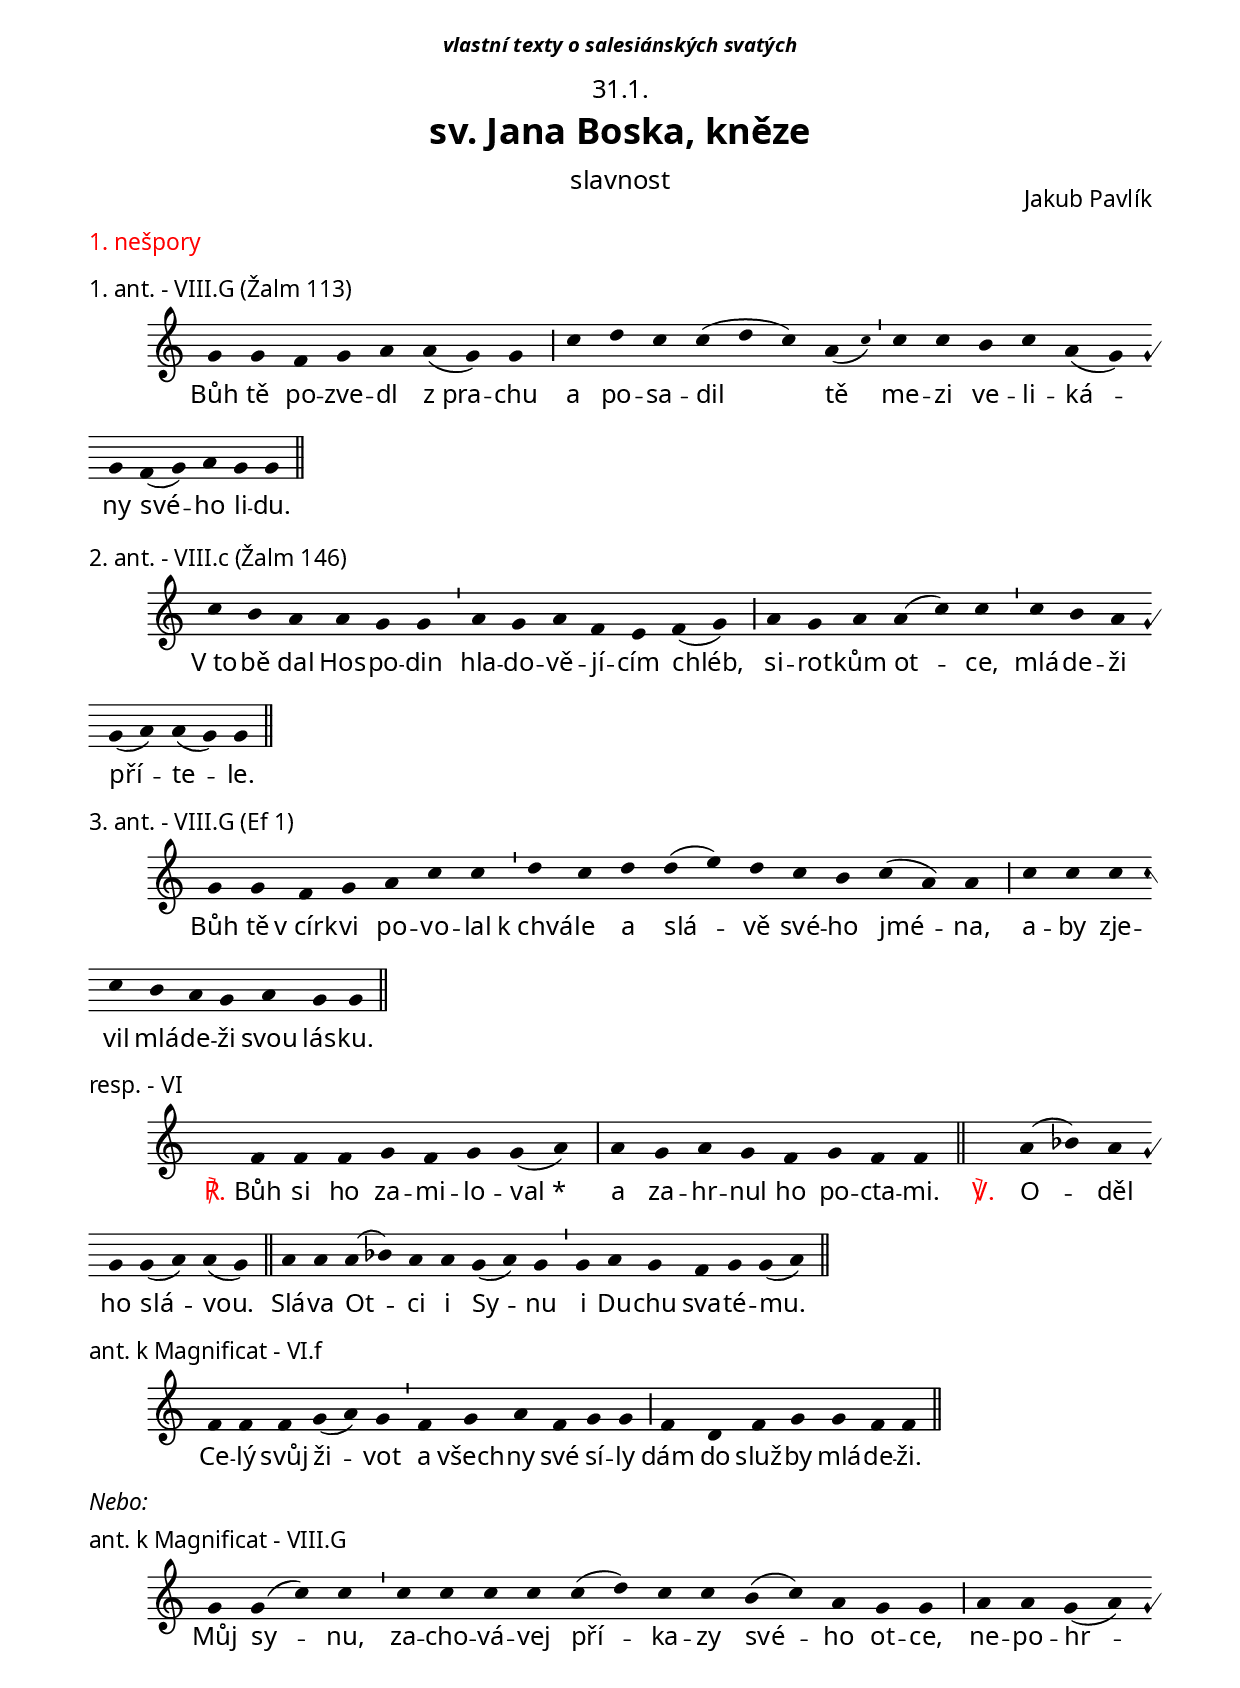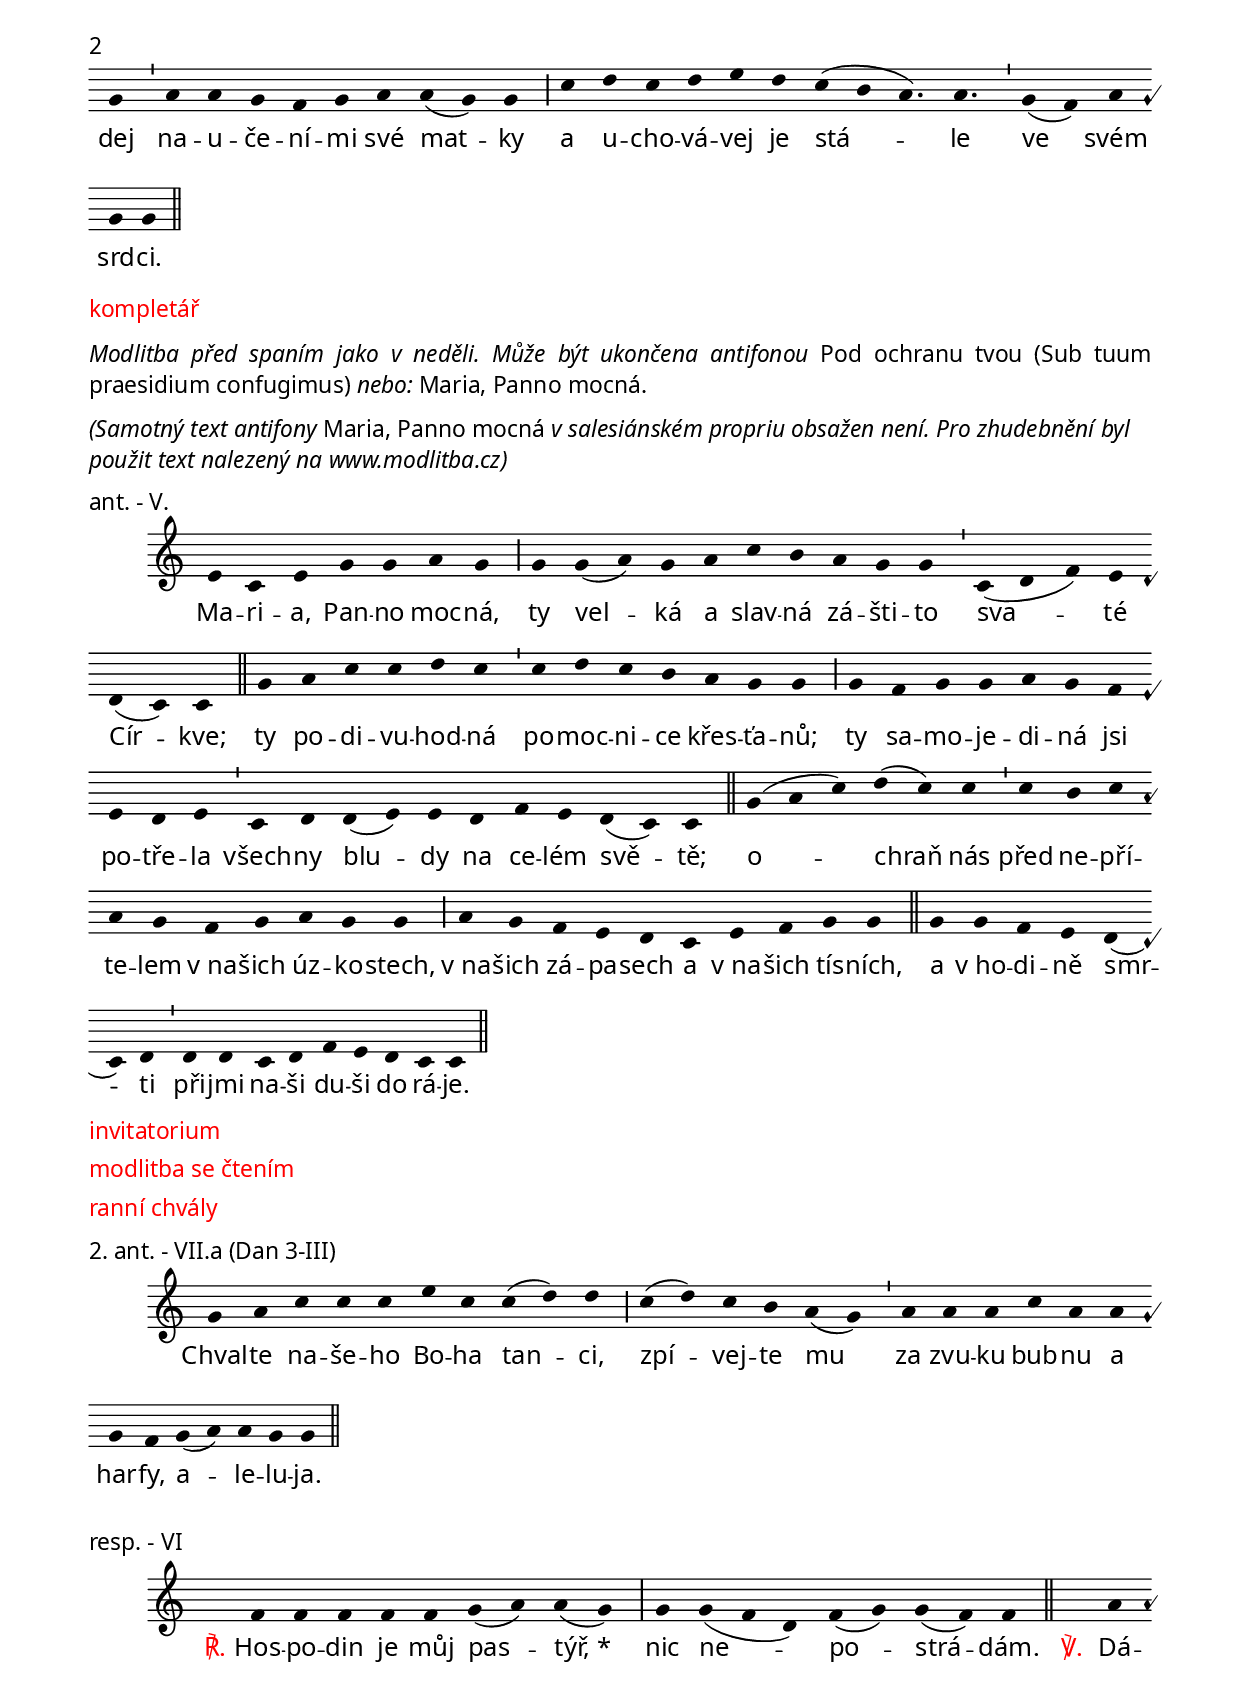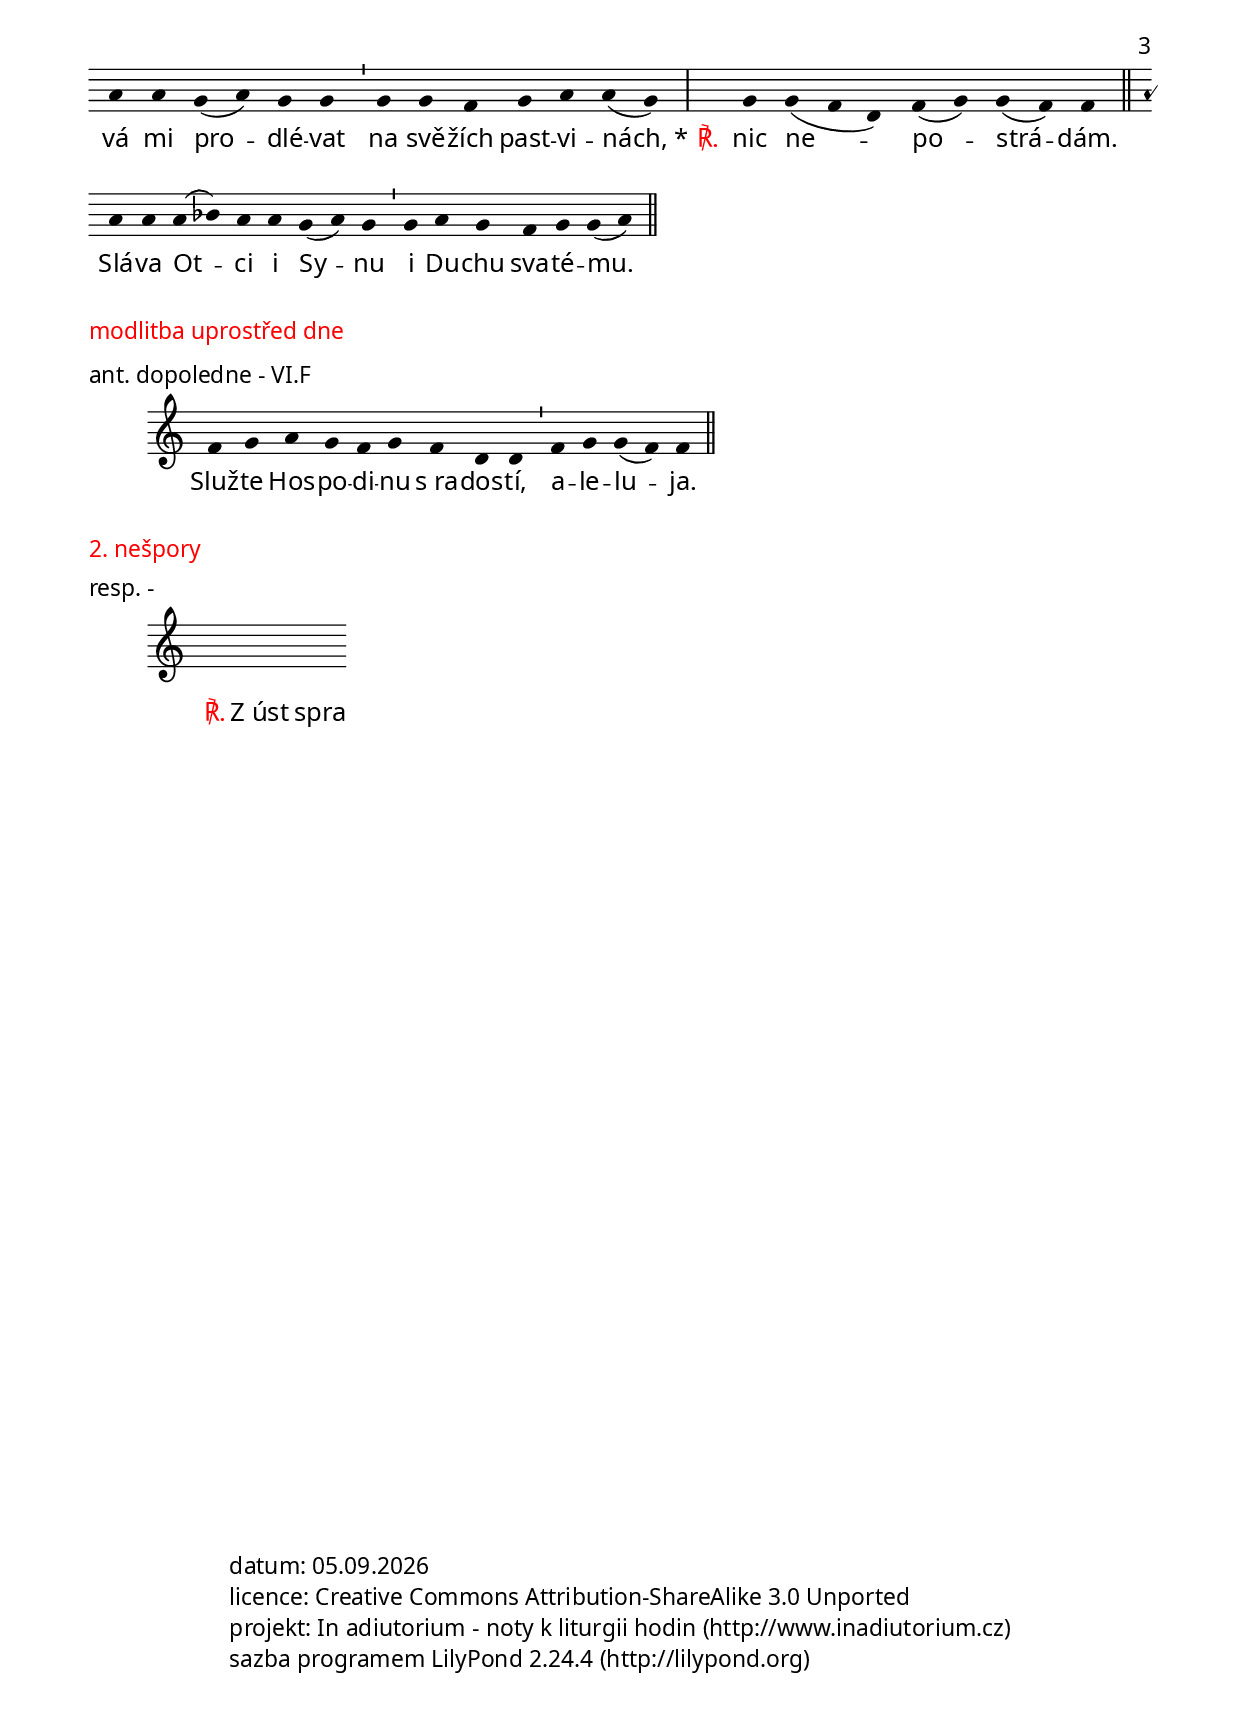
\version "2.19.80"

\include "../../spolecne.ly"
\include "../../spolecne/reholni.ly"
\include "../../dilyresponsorii.ly"

\header {
  title = \markup\titleSvatek
            "sv. Jana Boska, kněze"
            slavnost
            31.1.
           "vlastní texty o salesiánských svatých"
  composer = "Jakub Pavlík"
}

\markup {\nadpisHodinka {"1. nešpory"}}

\score {
  \relative c'' {
    \choralniRezim
    g4 g f g a a( g) g \barMaior
    c d c c( d c) a( \grace { c) } \barMin
    c c b c a( g) g f( g) a g g \barFinalis
  }
  \addlyrics {
    Bůh tě po -- zve -- dl z_pra -- chu
    a po -- sa -- dil tě
    me -- zi ve -- li -- ká -- ny
    své -- ho li -- du.
  }
  \header {
    quid = "1. ant."
    modus = "VIII"
    differentia = "G"
    psalmus = "Žalm 113"
    id = "1ne-a1"
    piece = \markup {\sestavTitulek}
  }
}

\score {
  \relative c'' {
    \choralniRezim
    c4 b a a g g \barMin
    a g a f e f( g) \barMaior
    a g a a( c) c \barMin
    c b a g( a) a( g) g \barFinalis
  }
  \addlyrics {
    V_to -- bě dal Hos -- po -- din
    hla -- do -- vě -- jí -- cím chléb,
    si -- rot -- kům ot -- ce,
    mlá -- de -- ži pří -- te -- le.
  }
  \header {
    quid = "2. ant."
    modus = "VIII"
    differentia = "c"
    psalmus = "Žalm 146"
    id = "1ne-a2"
    piece = \markup {\sestavTitulek}
  }
}

\score {
  \relative c'' {
    \choralniRezim
    g4 g f g a c c \barMin
    d c d d( e) d c b c( a) a \barMaior
    c c c c b a g a g g \barFinalis
  }
  \addlyrics {
    Bůh tě v_círk -- vi po -- vo -- lal
    k_chvá -- le a slá -- vě
    své -- ho jmé -- na,
    a -- by zje -- vil mlá -- de -- ži svou lás -- ku.
  }
  \header {
    quid = "3. ant."
    modus = "VIII"
    differentia = "G"
    psalmus = "Ef 1"
    id = "1ne-a3"
    piece = \markup {\sestavTitulek}
  }
}

\score {
  \relative c' {
    \choralniRezim

    % R
    \neviditelna f
    f4 f f g f g g( a) \barMax
    a g a g f g f f \barFinalis

    % V
    \neviditelna a
    a( bes) a g g( a) a( g) \barFinalis
    % Slava
    \respVIdoxologie \barFinalis
  }
  \addlyrics {
    \Response Bůh si ho za -- mi -- lo -- val_*
    a za -- hr -- nul ho po -- cta -- mi.
    \Verse O -- děl ho slá -- vou.
    \textRespDoxologie
  }
  \header {
    quid = "resp."
    modus = "VI"
    id = "1ne-r"
    piece = \markup {\sestavTitulekResp}
  }
}

\score {
  \relative c' {
    \choralniRezim
    f4 f f g( a) g \barMin
    f g a f g g \barMaior
    f d f g g f f \barFinalis
  }
  \addlyrics {
    Ce -- lý svůj ži -- vot
    a všech -- ny své sí -- ly
    dám do služ -- by mlá -- de -- ži.
  }
  \header {
    quid = "ant. k Magnificat"
    modus = "VI"
    differentia = "f"
    psalmus = ""
    id = "1ne-am"
    piece = \markup {\sestavTitulekBezZalmu}
  }
}

\markup\italic{Nebo:}

\score {
  \relative c'' {
    \choralniRezim
    g4 g( c) c \barMin c c c c c( d) c c b( c) a g g \barMaior
    a a g( a) g \barMin a a g f g a a( g) g \barMaior
    c d c d e d c( b a4.) a \barMin g4( f) a g g \barFinalis
  }
  \addlyrics {
    Můj sy -- nu,
    za -- cho -- vá -- vej pří -- ka -- zy své -- ho ot -- ce,
    ne -- po -- hr -- dej na -- u -- če -- ní -- mi své mat -- ky
    a u -- cho -- vá -- vej je stá -- le ve svém srd -- ci.
  }
  \header {
    quid = "ant. k Magnificat"
    modus = "VIII"
    differentia = "G"
    psalmus = ""
    fial = "commune/commune_reholnikatd.ly#vych-amag?jiny text&-aleluja"
    id = "1ne-am2"
    piece = \markup {\sestavTitulekBezZalmu}
  }
}

\markup {\nadpisHodinka {"kompletář"}}

\markup\justify\italic{
  Modlitba před spaním jako v neděli. Může být ukončena
  antifonou \upright{Pod ochranu tvou} \upright{(Sub tuum praesidium confugimus)}
  nebo: \upright{Maria, Panno mocná.}
}

\markup\wordwrap\italic{
  (Samotný text antifony \upright{Maria, Panno mocná} v salesiánském propriu obsažen není.
  Pro zhudebnění byl použit text nalezený na \concat { \with-url "http://www.modlitba.cz/modlitba-v-zivote/seznam-modliteb/rozdeleni-modliteb-podle-adresata-podle-toho-ke-komu-se-modlitbou-obracime/k-panne-marii/" {www.modlitba.cz} ")" }
}

\score {
  \relative c' {
    \choralniRezim
    e4 c e g g a g \barMaior
    g g( a) g a c b a g g \barMin
    c,( d f) e d( c) c \barFinalis
    g' a c c d c \barMin
    c d c b a g g \barMaior
    g f g g a g f e d e \barMin
    c d d( e) e d f e d( c) c \barFinalis
    g'( a c) d( c) c \barMin
    c b c a g f g a g g \barMaior
    a g f e d c e f g g \barFinalis
    g g f e d( c) d \barMin
    d d c d f e d c c \barFinalis
  }
  \addlyrics {
    Ma -- ri -- a, Pan -- no moc -- ná,
    ty vel -- ká a slav -- ná zá -- šti -- to
    sva -- té Cír -- kve;
    ty po -- di -- vu -- hod -- ná
    po -- moc -- ni -- ce křes -- ťa -- nů;
    ty sa -- mo -- je -- di -- ná jsi po -- tře -- la
    všech -- ny blu -- dy na ce -- lém svě -- tě;
    o -- chraň
    nás před ne -- pří -- te -- lem v_na -- šich úz -- ko -- stech,
    v_na -- šich zá -- pa -- sech a v_na -- šich tís -- ních,
    a v_ho -- di -- ně smr -- ti
    při -- jmi na -- ši du -- ši do rá -- je.
    A -- men. % nechat? vypustit? v antifonach nebyva
  }
  \header {
    % text z http://www.modlitba.cz/modlitba-v-zivote/seznam-modliteb/rozdeleni-modliteb-podle-adresata-podle-toho-ke-komu-se-modlitbou-obracime/k-panne-marii/
    % protože v propriu se na modlitbu pouze odkazuje, ale není otištěna
    quid = "ant."
    modus = "V"
    differentia = ""
    psalmus = ""
    adiutor_genre = "antiphon_standalone"
    id = "pannomocna"
    piece = \markup {\sestavTitulekBezZalmu}
  }
}

\markup {\nadpisHodinka {"invitatorium"}}

\score {
  \relative c' {
    \choralniRezim

  }
  \addlyrics {
    Ve svá -- tek sva -- té -- ho Ja -- na Bos -- ka
    chval -- me Pá -- na, na -- še -- ho Bo -- ha.
  }
  \header {
    quid = "ant."
    modus = ""
    differentia = ""
    psalmus = ""
    id = "invit"
    piece = \markup {\sestavTitulekBezZalmu}
  }
}

\markup {\nadpisHodinka {"modlitba se čtením"}}

\score {
  \relative c' {
    \choralniRezim

  }
  \addlyrics {
    Bůh mu dal moud -- rost a pro -- zí -- ra -- vost
    a srd -- ce vel -- ké ja -- ko moř -- ské po -- bře -- ží.
  }
  \header {
    quid = "1. ant."
    modus = ""
    differentia = ""
    psalmus = "Žalm 21"
    id = "mc-a1"
    piece = \markup {\sestavTitulek}
  }
}

\score {
  \relative c' {
    \choralniRezim

  }
  \addlyrics {
    Vě -- řil pro -- ti vší na -- dě -- ji
    a stal se ot -- cem mno -- ha ná -- ro -- dů.
  }
  \header {
    quid = "2. ant."
    modus = ""
    differentia = ""
    psalmus = "Žalm 92-I"
    id = "mc-a2"
    piece = \markup {\sestavTitulek}
  }
}

\score {
  \relative c' {
    \choralniRezim

  }
  \addlyrics {
    Dů -- vě -- řo -- val v_Hos -- po -- di -- na,
    ko -- nal dob -- ro;
    do něj vlo -- žil svou ra -- dost.
  }
  \header {
    quid = "3. ant."
    modus = ""
    differentia = ""
    psalmus = "Žalm 92-II"
    id = "mc-a3"
    piece = \markup {\sestavTitulek}
  }
}

\score {
  \relative c' {
    \choralniRezim

  }
  \addlyrics {
    Všech -- no, co ko -- ná -- te slo -- vy a či -- ny,
    ať je ko -- ná -- no
    v_Hos -- po -- di -- no -- vě jmé -- nu.
  }
  \header {
    quid = "ant. ke kantikům vigilie"
    modus = ""
    differentia = ""
    psalmus = ""
    id = "mc-avig"
    piece = \markup {\sestavTitulekBezZalmu}
  }
}

\markup {\nadpisHodinka {"ranní chvály"}}

\score {
  \relative c' {
    \choralniRezim

  }
  \addlyrics {
    Slá -- va a chvá -- la to -- bě,
    Bo -- že mých ot -- ců,
    jenžs mi dal moud -- rost,
    po -- ko -- ru a sí -- lu.
  }
  \header {
    quid = "1. ant."
    modus = ""
    differentia = ""
    psalmus = "Žalm 63"
    id = "rch-a1"
    piece = \markup {\sestavTitulek}
  }
}

\score {
  \relative c'' {
    \choralniRezim
    g4 a c c c e c c( d) d \barMaior
    c( d) c b a( g) \barMin
    a a a c a a g f
    g( a) a g g \barFinalis
  }
  \addlyrics {
    Chval -- te na -- še -- ho Bo -- ha tan -- ci,
    zpí -- vej -- te mu
    za zvu -- ku bub -- nu a har -- fy,
    a -- le -- lu -- ja.
  }
  \header {
    quid = "2. ant."
    modus = "VII"
    differentia = "a"
    psalmus = "Dan 3-III"
    id = "rch-a2"
    piece = \markup {\sestavTitulek}
  }
}

\score {
  \relative c' {
    \choralniRezim

  }
  \addlyrics {
    Za -- hr -- nu -- ješ ho ra -- dos -- tí před svou tvá -- ří,
    hlá -- sá mla -- dým tvá bla -- ho -- sla -- ven -- ství.
  }
  \header {
    quid = "3. ant."
    modus = ""
    differentia = ""
    psalmus = "Žalm 149"
    id = "rch-a3"
    piece = \markup {\sestavTitulek}
  }
}

\score {
  \relative c' {
    \choralniRezim

    % R
    \neviditelna f
    f4 f f f f g( a) a( g) \barMax
    g g( f d) f( g) g( f) f \barFinalis
    % V
    \neviditelna g
    a a a g( a) g g \barMin g g f g a a( g) \barMax
    % R
    \neviditelna g
    g g( f d) f( g) g( f) f \barFinalis
    % Slava
    \respVIdoxologie \barFinalis
  }
  \addlyrics {
    \Response Hos -- po -- din je můj pas -- týř,_*
    nic ne -- po -- strá -- dám.
    \Verse Dá -- vá mi pro -- dlé -- vat na svě -- žích past -- vi -- nách,_*
    \Response nic ne -- po -- strá -- dám.
    \textRespDoxologie
  }
  \header {
    quid = "resp."
    modus = "VI"
    fial = "responsoria.ly#2ct-ne"
    id = "rch-r"
    piece = \markup\sestavTitulekResp
  }
}

\score {
  \relative c' {
    \choralniRezim

  }
  \addlyrics {
    Bla -- ho -- sla -- ve -- ní ti -- ší,
    ne -- boť o -- ni do -- sta -- nou ze -- mi za dě -- dic -- tví.
    Bla -- ho -- sla -- ve -- ní čis -- té -- ho srd -- ce,
    ne -- boť o -- ni bu -- dou vi -- dět Bo -- ha.
  }
  \header {
    quid = "ant. k Benedictus"
    modus = ""
    differentia = ""
    psalmus = ""
    id = "rch-ab"
    piece = \markup {\sestavTitulekBezZalmu}
  }
}

\markup {\nadpisHodinka {"modlitba uprostřed dne"}}

\score {
  \relative c' {
    \choralniRezim
    f4 g a g f g f d d \barMin
    f g g( f) f \barFinalis
  }
  \addlyrics {
    Služ -- te Hos -- po -- di -- nu s_ra -- dos -- tí,
    a -- le -- lu -- ja.
  }
  \header {
    quid = "ant. dopoledne"
    modus = "VI"
    differentia = "F"
    psalmus = ""
    fial = "antifony/velikonoce_tyden1_6patek.ly#rch-a3"
    id = "tercie"
    piece = \markup {\sestavTitulekBezZalmu}
  }
}

\score {
  \relative c' {
    \choralniRezim

  }
  \addlyrics {
    Klaň -- te se Bo -- hu v_kaž -- dé do -- bě:
    v_ra -- dos -- ti i v_bo -- les -- ti.
  }
  \header {
    quid = "ant. v poledne"
    modus = ""
    differentia = ""
    psalmus = ""
    id = "sexta"
    piece = \markup {\sestavTitulekBezZalmu}
  }
}

\score {
  \relative c' {
    \choralniRezim

  }
  \addlyrics {
    Ať nám Bůh po -- má -- há krá -- čet
    po ne -- bes -- ké ces -- tě.
  }
  \header {
    quid = "ant. odpoledne"
    modus = ""
    differentia = ""
    psalmus = ""
    id = "nona"
    piece = \markup {\sestavTitulekBezZalmu}
  }
}

\markup {\nadpisHodinka {"2. nešpory"}}

\score {
  \relative c' {
    \choralniRezim

  }
  \addlyrics {
    Mo -- je slá -- va je v_Hos -- po -- di -- nu,
    ať to sly -- ší po -- kor -- ní
    a ra -- du -- jí se.
  }
  \header {
    quid = "1. ant."
    modus = ""
    differentia = ""
    psalmus = "Žalm 15"
    id = "ne-a1"
    piece = \markup {\sestavTitulek}
  }
}

\score {
  \relative c' {
    \choralniRezim

  }
  \addlyrics {
    Po -- čá -- tek moud -- ros -- ti je bát se Hos -- po -- di -- na,
    moud -- rý je ten,
    kdo je mu věr -- ný.
  }
  \header {
    quid = "2. ant."
    modus = ""
    differentia = ""
    psalmus = "Žalm 112"
    id = "ne-a2"
    piece = \markup {\sestavTitulek}
  }
}

\score {
  \relative c' {
    \choralniRezim

  }
  \addlyrics {
    Ve -- li -- ký a po -- di -- vu -- hod -- ný jsi, Pa -- ne,
    ve všech svých sva -- tých.
  }
  \header {
    quid = "3. ant."
    modus = ""
    differentia = ""
    psalmus = "Zj 15"
    id = "ne-a3"
    piece = \markup {\sestavTitulek}
  }
}

\score {
  \relative c' {
    \choralniRezim

    % R
    \neviditelna a

    % V
    \neviditelna a

    % R
    \neviditelna a

    % Slava
  }
  \addlyrics {
    \Response Z_úst spra -- ved -- li -- vé -- ho vy -- chá -- ze -- jí_*
    slo -- va moud -- ros -- ti.
    \Verse Ve svém srd -- ci má Bo -- ží zá -- kon.
    \Response
    \textRespDoxologie
  }
  \header {
    quid = "resp."
    modus = ""
    id = "ne-r"
    piece = \markup {\sestavTitulekResp}
  }
}

\score {
  \relative c' {
    \choralniRezim

  }
  \addlyrics {
    Pro spá -- su va -- šich du -- ší
    dám s_ra -- dos -- tí ce -- lý svůj ži -- vot.
  }
  \header {
    quid = "ant. k Magnificat"
    modus = ""
    differentia = ""
    psalmus = ""
    id = "ne-am"
    piece = \markup {\sestavTitulekBezZalmu}
  }
}